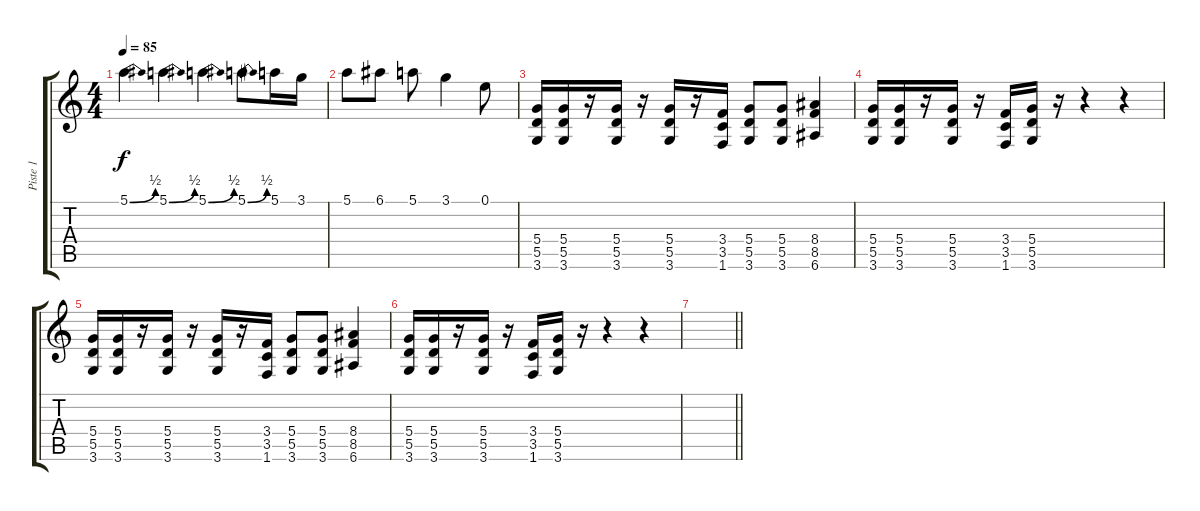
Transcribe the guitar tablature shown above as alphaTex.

\track ("Piste 1" "Piste 1") {instrument overdrivenguitar}
\staff {score tabs}
\tuning (E4 B3 G3 D3 A2 E2) {hide}
\ts (4 4)
\tempo 85
\clef g2
\ks c
5.1{be (bend 0 0 60 2)}.4{dy f} 5.1{be (bend 0 0 60 2)}.4 5.1{be (bend 0 0 60 2)}.4 5.1{be (bend 0 0 60 2)}.8 5.1.16 3.1.16 |
5.1.8 6.1.8 5.1.8 3.1.4 0.1.8 |
(5.4 5.5 3.6).16 (5.4 5.5 3.6).16 r.16 (5.4 5.5 3.6).16 r.16 (5.4 5.5 3.6).16 r.16 (3.4 3.5 1.6).16 (5.4 5.5 3.6).8 (5.4 5.5 3.6).8 (8.4 8.5 6.6).4 |
(5.4 5.5 3.6).16 (5.4 5.5 3.6).16 r.16 (5.4 5.5 3.6).16 r.16 (3.4 3.5 1.6).16 (5.4 5.5 3.6).16 r.16 r.4 r.4 |
(5.4 5.5 3.6).16 (5.4 5.5 3.6).16 r.16 (5.4 5.5 3.6).16 r.16 (5.4 5.5 3.6).16 r.16 (3.4 3.5 1.6).16 (5.4 5.5 3.6).8 (5.4 5.5 3.6).8 (8.4 8.5 6.6).4 |
(5.4 5.5 3.6).16 (5.4 5.5 3.6).16 r.16 (5.4 5.5 3.6).16 r.16 (3.4 3.5 1.6).16 (5.4 5.5 3.6).16 r.16 r.4 r.4 |
\barLineRight lightlight
